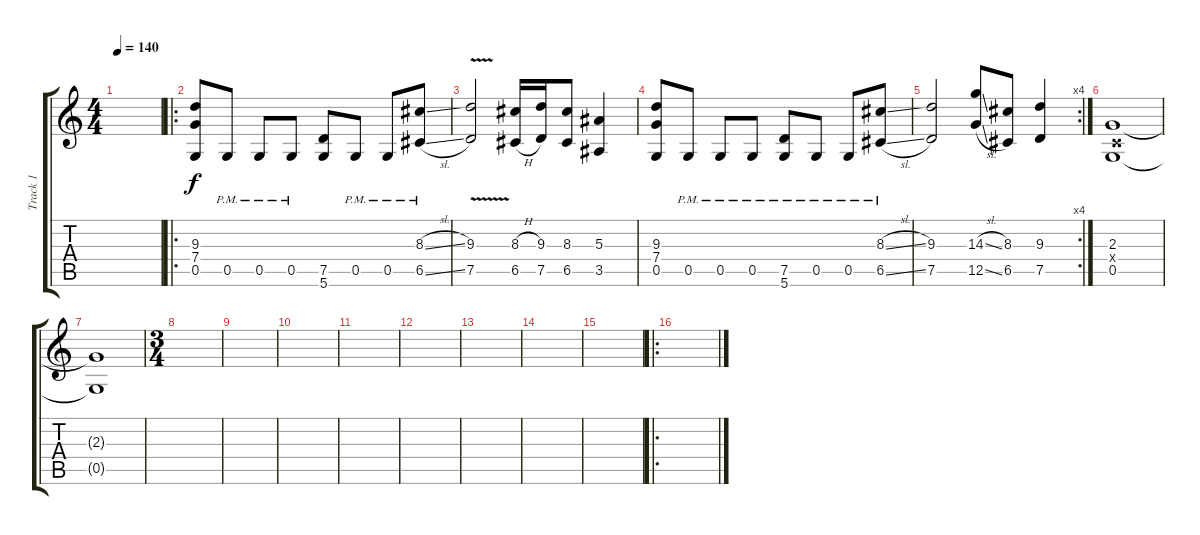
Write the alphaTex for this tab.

\track ("Track 1" "Track 1") {instrument overdrivenguitar}
\staff {score tabs}
\tuning (D4 A3 F3 C3 G2 D2) {hide}
\ts (4 4)
\tempo 140
\clef g2
\ks c
|
\ro
(9.3 7.4 0.5).8 0.5{pm}.8 0.5{pm}.8 0.5{pm}.8 (7.5 5.6).8 0.5{pm}.8 0.5{pm}.8 (8.3{sl} 6.5{sl pm}).8 |
(9.3{v} 7.5{v}).2 (8.3{h} 6.5{h}).16 (9.3 7.5).16 (8.3 6.5).8 (5.3 3.5).4 |
(9.3 7.4 0.5).8 0.5{pm}.8 0.5{pm}.8 0.5{pm}.8 (7.5{pm} 5.6).8 0.5{pm}.8 0.5{pm}.8 (8.3{sl} 6.5{sl pm}).8 |
\rc 4
(9.3 7.5).2 (14.3{sl} 12.5{sl}).8 (8.3 6.5).8 (9.3 7.5).4 |
(2.3 0.4{x} 0.5).1 |
(2.3{t} 0.5{t}).1 |
\ts (3 4)
|
|
|
|
|
|
|
|
\ro
